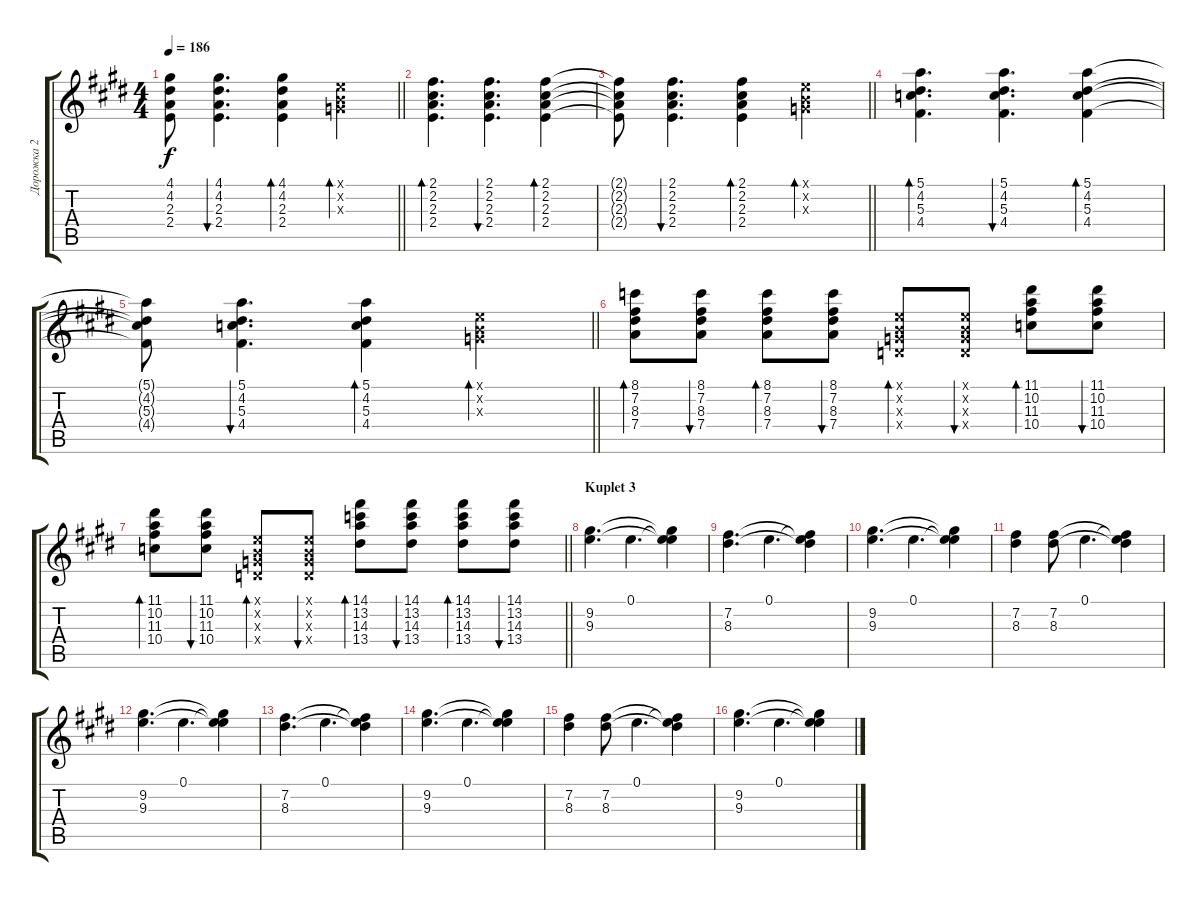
\track ("Дорожка 2" "Дорожка 2") {instrument acousticguitarsteel}
\staff {score tabs}
\tuning (E4 B3 G3 D3 A2 E2) {hide}
\ts (4 4)
\tempo 186
\clef g2
\barLineRight lightlight
\ks c#minor
(4.1{t} 4.2{t} 2.3{t} 2.4{t}).8{dy f} (4.1 4.2 2.3 2.4).4{d bu 60} (4.1 4.2 2.3 2.4).4{bd 60} (0.1{x} 0.2{x} 0.3{x}).4{bd 60} |
(2.1 2.2 2.3 2.4).4{d bd 60} (2.1 2.2 2.3 2.4).4{d bu 60} (2.1 2.2 2.3 2.4).4{bd 60} |
\barLineRight lightlight
(2.1{t} 2.2{t} 2.3{t} 2.4{t}).8 (2.1 2.2 2.3 2.4).4{d bu 60} (2.1 2.2 2.3 2.4).4{bd 60} (0.1{x} 0.2{x} 0.3{x}).4{bd 60} |
(5.1 4.2 5.3 4.4).4{d bd 60} (5.1 4.2 5.3 4.4).4{d bu 60} (5.1 4.2 5.3 4.4).4{bd 60} |
\barLineRight lightlight
(5.1{t} 4.2{t} 5.3{t} 4.4{t}).8 (5.1 4.2 5.3 4.4).4{d bu 60} (5.1 4.2 5.3 4.4).4{bd 60} (0.1{x} 0.2{x} 0.3{x}).4{bd 60} |
(8.1 7.2 8.3 7.4).8{bd 60} (8.1 7.2 8.3 7.4).8{bu 60} (8.1 7.2 8.3 7.4).8{bd 60} (8.1 7.2 8.3 7.4).8{bu 60} (0.1{x} 0.2{x} 0.3{x} 0.4{x}).8{bd 60} (0.1{x} 0.2{x} 0.3{x} 0.4{x}).8{bu 60} (11.1 10.2 11.3 10.4).8{bd 60} (11.1 10.2 11.3 10.4).8{bu 60} |
\barLineRight lightlight
(11.1 10.2 11.3 10.4).8{bd 60} (11.1 10.2 11.3 10.4).8{bu 60} (0.1{x} 0.2{x} 0.3{x} 0.4{x}).8{bd 60} (0.1{x} 0.2{x} 0.3{x} 0.4{x}).8{bu 60} (14.1 13.2 14.3 13.4).8{bd 60} (14.1 13.2 14.3 13.4).8{bu 60} (14.1 13.2 14.3 13.4).8{bd 60} (14.1 13.2 14.3 13.4).8{bu 60} |
\section ("" "Kuplet 3")
(9.2 9.3).4{d} 0.1.4{d} (0.1{t} 9.2{t} 9.3{t}).4 |
(7.2 8.3).4{d} 0.1.4{d} (0.1{t} 7.2{t} 8.3{t}).4 |
(9.2 9.3).4{d} 0.1.4{d} (0.1{t} 9.2{t} 9.3{t}).4 |
(7.2 8.3).4 (7.2 8.3).8 0.1.4{d} (0.1{t} 7.2{t} 8.3{t}).4 |
(9.2 9.3).4{d} 0.1.4{d} (0.1{t} 9.2{t} 9.3{t}).4 |
(7.2 8.3).4{d} 0.1.4{d} (0.1{t} 7.2{t} 8.3{t}).4 |
(9.2 9.3).4{d} 0.1.4{d} (0.1{t} 9.2{t} 9.3{t}).4 |
(7.2 8.3).4 (7.2 8.3).8 0.1.4{d} (0.1{t} 7.2{t} 8.3{t}).4 |
(9.2 9.3).4{d} 0.1.4{d} (0.1{t} 9.2{t} 9.3{t}).4
